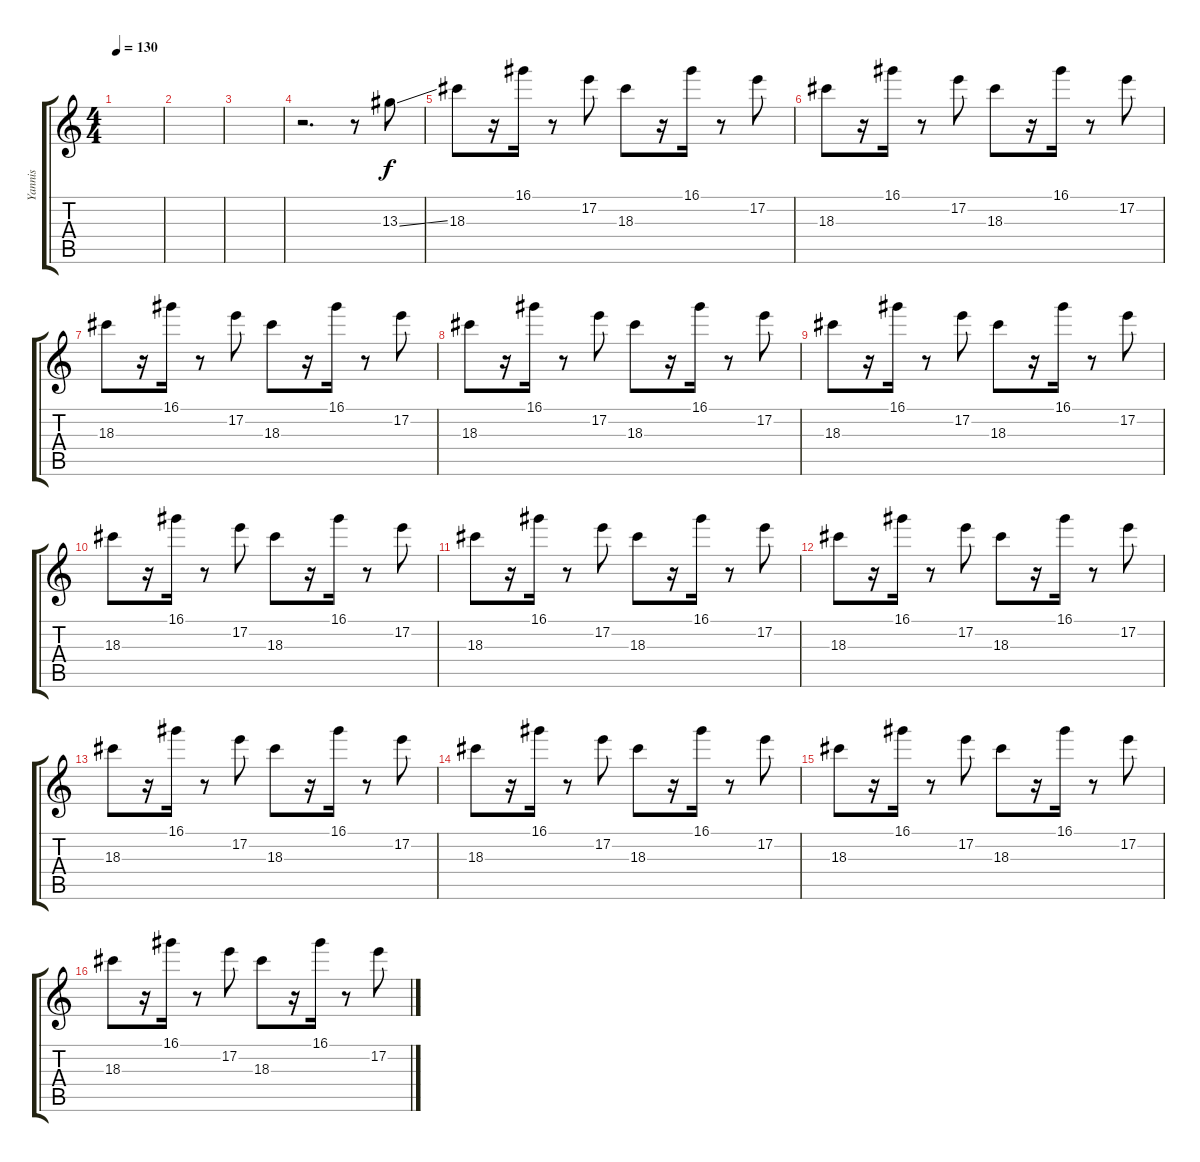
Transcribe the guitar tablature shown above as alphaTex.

\track ("Yannis" "Yannis") {instrument electricguitarclean}
\staff {score tabs}
\tuning (E4 B3 G3 D3 A2 E2) {hide}
\ts (4 4)
\tempo 130
\clef g2
\ks c
|
|
|
r.2{d} r.8 13.3{ss}.8 |
18.3.8 r.16 16.1.16 r.8 17.2.8 18.3.8 r.16 16.1.16 r.8 17.2.8 |
18.3.8 r.16 16.1.16 r.8 17.2.8 18.3.8 r.16 16.1.16 r.8 17.2.8 |
18.3.8 r.16 16.1.16 r.8 17.2.8 18.3.8 r.16 16.1.16 r.8 17.2.8 |
18.3.8 r.16 16.1.16 r.8 17.2.8 18.3.8 r.16 16.1.16 r.8 17.2.8 |
18.3.8 r.16 16.1.16 r.8 17.2.8 18.3.8 r.16 16.1.16 r.8 17.2.8 |
18.3.8 r.16 16.1.16 r.8 17.2.8 18.3.8 r.16 16.1.16 r.8 17.2.8 |
18.3.8 r.16 16.1.16 r.8 17.2.8 18.3.8 r.16 16.1.16 r.8 17.2.8 |
18.3.8 r.16 16.1.16 r.8 17.2.8 18.3.8 r.16 16.1.16 r.8 17.2.8 |
18.3.8 r.16 16.1.16 r.8 17.2.8 18.3.8 r.16 16.1.16 r.8 17.2.8 |
18.3.8 r.16 16.1.16 r.8 17.2.8 18.3.8 r.16 16.1.16 r.8 17.2.8 |
18.3.8 r.16 16.1.16 r.8 17.2.8 18.3.8 r.16 16.1.16 r.8 17.2.8 |
18.3.8 r.16 16.1.16 r.8 17.2.8 18.3.8 r.16 16.1.16 r.8 17.2.8
